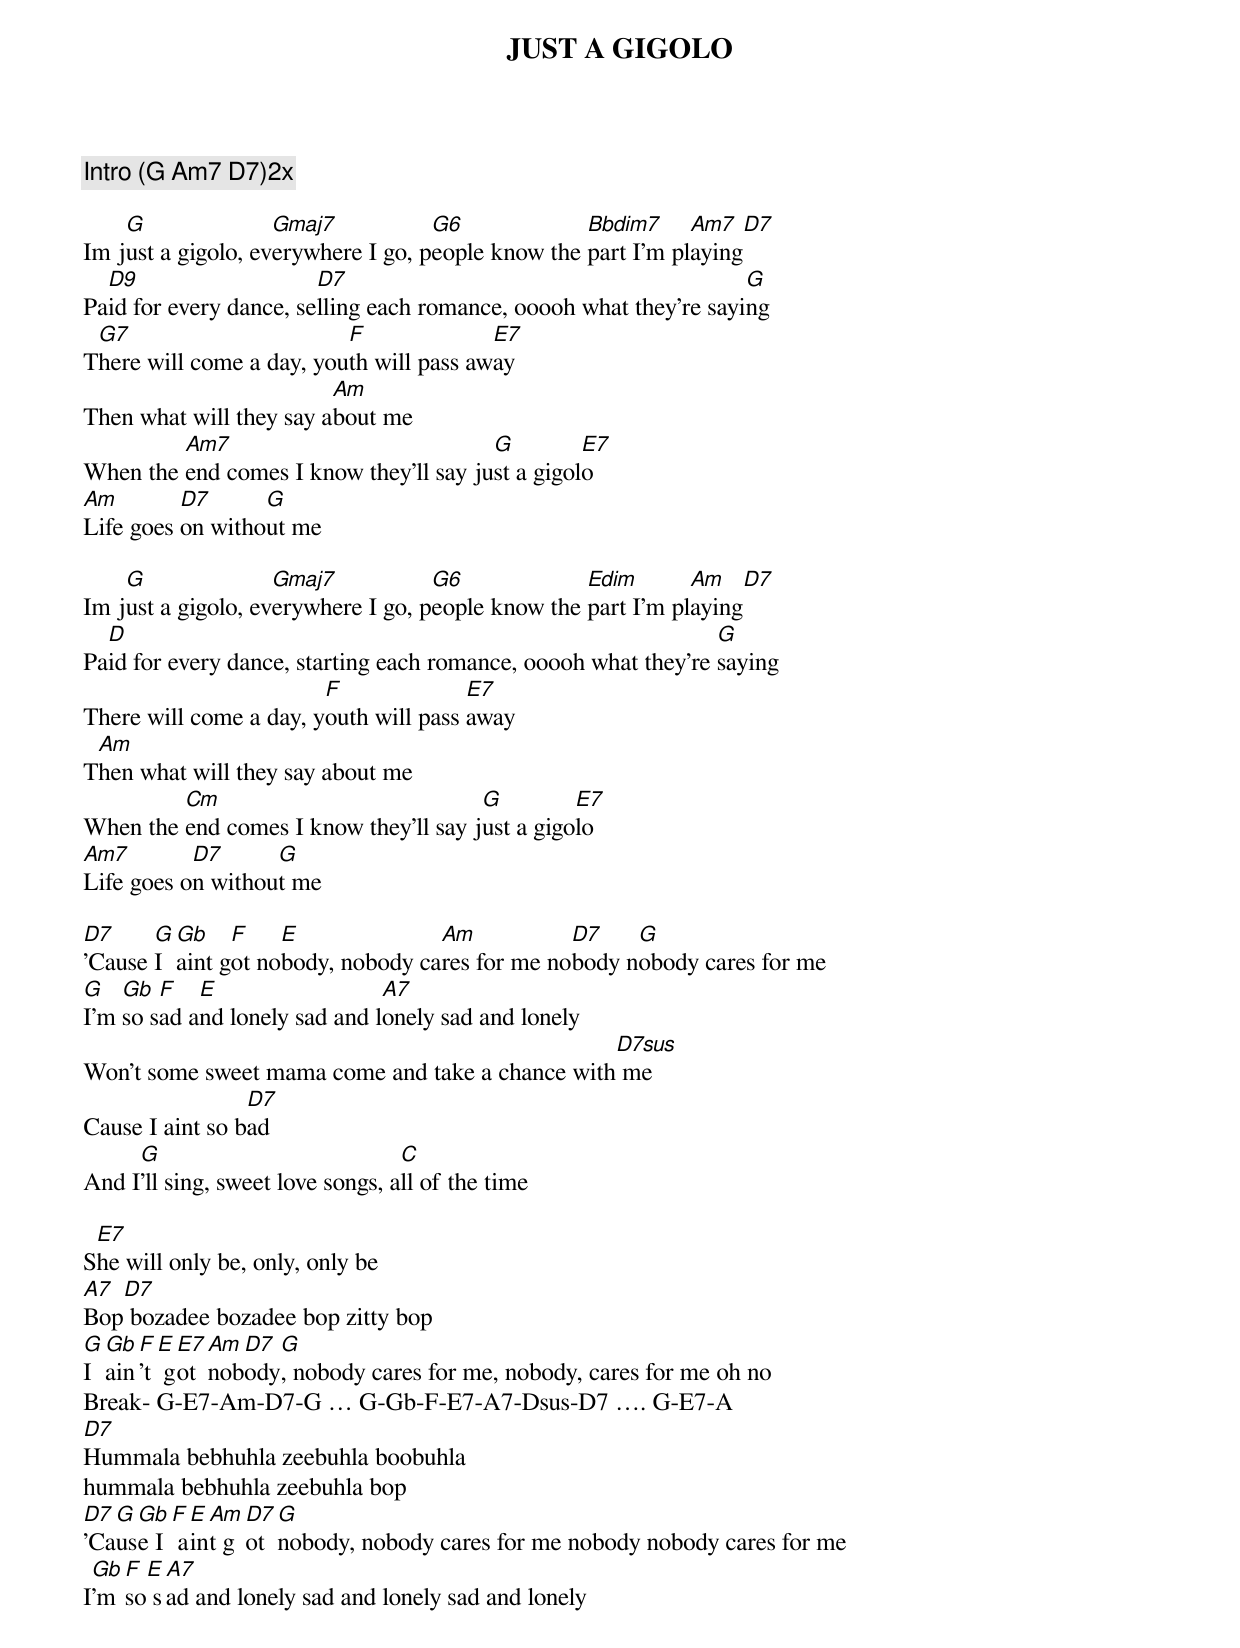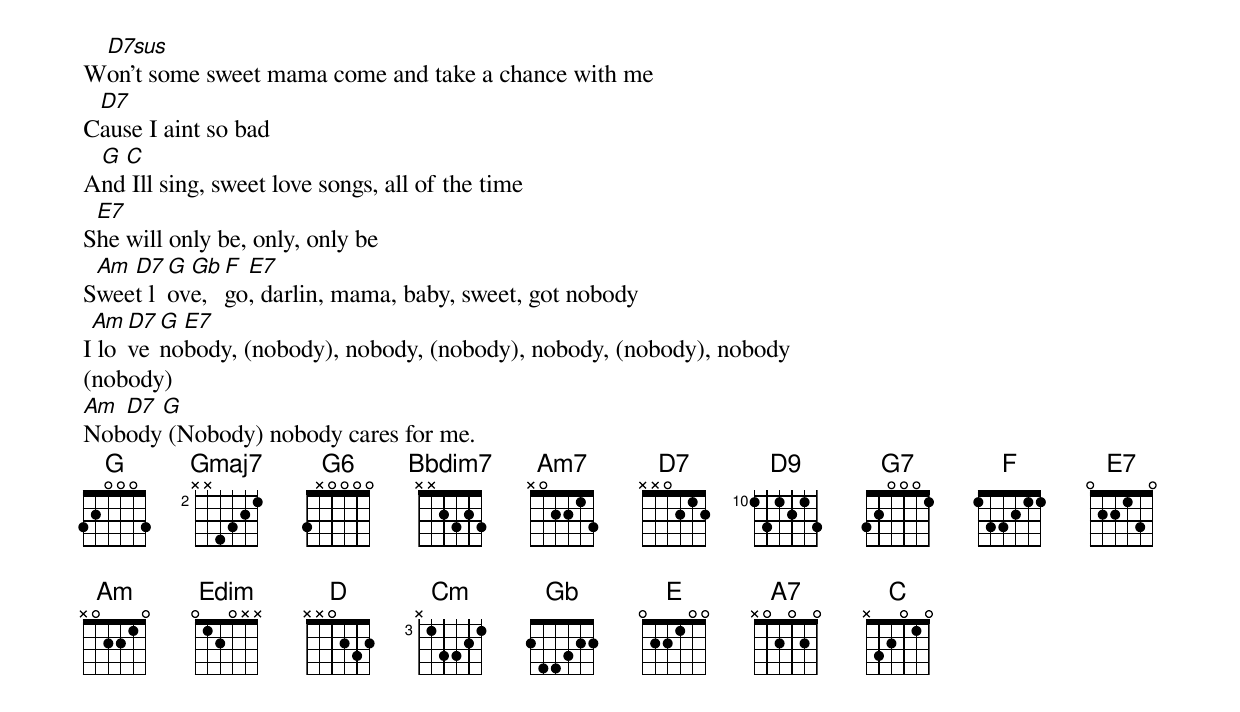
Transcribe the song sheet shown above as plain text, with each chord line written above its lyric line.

JUST A GIGOLO

Intro (G Am7 D7)2x

    G               Gmaj7           G6             Bbdim7     Am7     D7
Im just a gigolo, everywhere I go, people know the part I'm playing
  D9                    D7                                         G
Paid for every dance, selling each romance, ooooh what they're saying
 G7                       F              E7
There will come a day, youth will pass away
                         Am
Then what will they say about me
         Am7                            G         E7
When the end comes I know they'll say just a gigolo
Am        D7      G
Life goes on without me

    G               Gmaj7           G6             Edim       Am     D7
Im just a gigolo, everywhere I go, people know the part I'm playing
  D                                                             G
Paid for every dance, starting each romance, ooooh what they're saying
                        F              E7
There will come a day, youth will pass away
 Am
Then what will they say about me
         Cm                            G         E7
When the end comes I know they'll say just a gigolo
Am7        D7      G
Life goes on without me

D7     G Gb    F    E              Am           D7    G
'Cause I aint got nobody, nobody cares for me nobody nobody cares for me
G   Gb  F   E                  A7
I'm so sad and lonely sad and lonely sad and lonely
                                                 D7sus
Won't some sweet mama come and take a chance with me
                 D7
Cause I aint so bad
     G                            C
And I'll sing, sweet love songs, all of the time

 E7
She will only be, only, only be
A7 D7
Bop bozadee bozadee bop zitty bop
G Gb F E E7 Am D7 G
I ain't got nobody, nobody cares for me, nobody, cares for me oh no
Break- G-E7-Am-D7-G … G-Gb-F-E7-A7-Dsus-D7 …. G-E7-A
D7
Hummala bebhuhla zeebuhla boobuhla
hummala bebhuhla zeebuhla bop
D7 G Gb F E Am D7 G
'Cause I aint got nobody, nobody cares for me nobody nobody cares for me
 Gb F E A7
I'm so sad and lonely sad and lonely sad and lonely
 D7sus
Won't some sweet mama come and take a chance with me
 D7
Cause I aint so bad
 G C
And Ill sing, sweet love songs, all of the time
 E7
She will only be, only, only be
 Am D7 G Gb F E7
Sweet love, go, darlin, mama, baby, sweet, got nobody
 Am D7 G E7
I love nobody, (nobody), nobody, (nobody), nobody, (nobody), nobody
(nobody)
Am D7 G
Nobody (Nobody) nobody cares for me.
